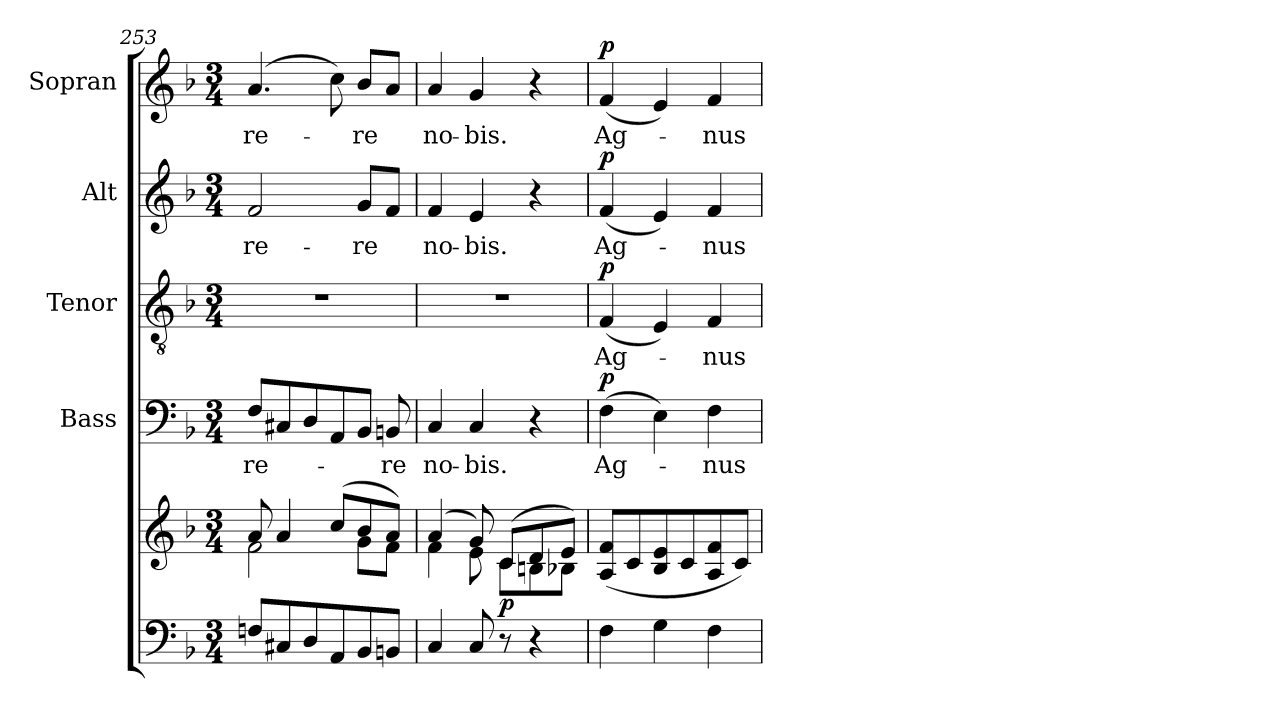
**kern	**kern	**dynam	**kern	**text	**dynam	**kern	**text	**dynam	**kern	**text	**dynam	**kern	**text	**dynam
*part5	*part5	*part5	*part4	*part4	*part4	*part3	*part3	*part3	*part2	*part2	*part2	*part1	*part1	*part1
*staff6	*staff5	*staff5/6	*staff4	*staff4	*staff4	*staff3	*staff3	*staff3	*staff2	*staff2	*staff2	*staff1	*staff1	*staff1
*	*	*	*I"Bass	*	*	*I"Tenor	*	*	*I"Alt	*	*	*I"Sopran	*	*
*	*	*	*I'B.	*	*	*I'T.	*	*	*I'A.	*	*	*I'S.	*	*
*clefF4	*clefG2	*	*clefF4	*	*	*clefGv2	*	*	*clefG2	*	*	*clefG2	*	*
*k[b-]	*k[b-]	*	*k[b-]	*	*	*k[b-]	*	*	*k[b-]	*	*	*k[b-]	*	*
*F:	*F:	*	*F:	*	*	*F:	*	*	*F:	*	*	*F:	*	*
*M3/4	*M3/4	*	*M3/4	*	*	*M3/4	*	*	*M3/4	*	*	*M3/4	*	*
=253	=253	=253	=253	=253	=253	=253	=253	=253	=253	=253	=253	=253	=253	=253
*	*^	*	*	*	*	*	*	*	*	*	*	*	*	*
!	!	!	!	!	!LO:LY:b	!	!	!	!	!	!LO:LY:b	!	!	!LO:LY:b	!
8Fn/L	8a/	2f\	.	8F/L	-re-	.	2.r	.	.	2f/	-re-	.	(4.a/	-re-	.
8C#X/	4a/	.	.	8C#X/	.	.	.	.	.	.	.	.	.	.	.
8D/	.	.	.	8D/	.	.	.	.	.	.	.	.	.	.	.
8AA/	(>8cc/L	.	.	8AA/	.	.	.	.	.	.	.	.	8cc\)	.	.
!	!	!	!	!	!	!	!	!	!	!	!LO:LY:b	!	!	!LO:LY:b	!
8BB-/	8b-/	8g\L	.	8BB-/J	.	.	.	.	.	8g/L	-re	.	8b-/L	-re	.
!	!	!	!	!	!LO:LY:b	!	!	!	!	!	!	!	!	!	!
8BBn/J	8a/J)	8f\J	.	8BBn/	-re	.	.	.	.	8f/J	.	.	8a/J	.	.
=254	=254	=254	=254	=254	=254	=254	=254	=254	=254	=254	=254	=254	=254	=254	=254
!	!	!	!	!	!LO:LY:b	!	!	!	!	!	!LO:LY:b	!	!	!LO:LY:b	!
4C/	(4a/	4f\	.	4C/	no-	.	2.r	.	.	4f/	no-	.	4a/	no-	.
!	!	!	!	!	!LO:LY:b	!	!	!	!	!	!LO:LY:b	!	!	!LO:LY:b	!
8C/	8g/)	8e\	.	4C/	-bis.	.	.	.	.	4e/	-bis.	.	4g/	-bis.	.
!	!	!	!LO:DY:b	!	!	!	!	!	!	!	!	!	!	!	!
8r	(>8c/L	8c\L	p	.	.	.	.	.	.	.	.	.	.	.	.
4r	8d/	8Bn\	.	4r	.	.	.	.	.	4r	.	.	4r	.	.
.	8e/J)	8B-X\J	.	.	.	.	.	.	.	.	.	.	.	.	.
=255	=255	=255	=255	=255	=255	=255	=255	=255	=255	=255	=255	=255	=255	=255	=255
!	!	!	!	!	!LO:LY:b	!LO:DY:a	!	!LO:LY:b	!LO:DY:a	!	!LO:LY:b	!LO:DY:a	!	!LO:LY:b	!LO:DY:a
*	*v	*v	*	*	*	*	*	*	*	*	*	*	*	*	*
4F\	(<8A/ 8f/L	.	(>4F\	Ag-	p	(<4F/	Ag-	p	(<4f/	Ag-	p	(<4f/	Ag-	p
.	8c/	.	.	.	.	.	.	.	.	.	.	.	.	.
4G\	8B-/ 8e/	.	4E\)	.	.	4E/)	.	.	4e/)	.	.	4e/)	.	.
.	8c/	.	.	.	.	.	.	.	.	.	.	.	.	.
!	!	!	!	!LO:LY:b	!	!	!LO:LY:b	!	!	!LO:LY:b	!	!	!LO:LY:b	!
4F\	8A/ 8f/	.	4F\	-nus	.	4F/	-nus	.	4f/	-nus	.	4f/	-nus	.
.	8c/J)	.	.	.	.	.	.	.	.	.	.	.	.	.
=	=	=	=	=	=	=	=	=	=	=	=	=	=	=
*-	*-	*-	*-	*-	*-	*-	*-	*-	*-	*-	*-	*-	*-	*-
